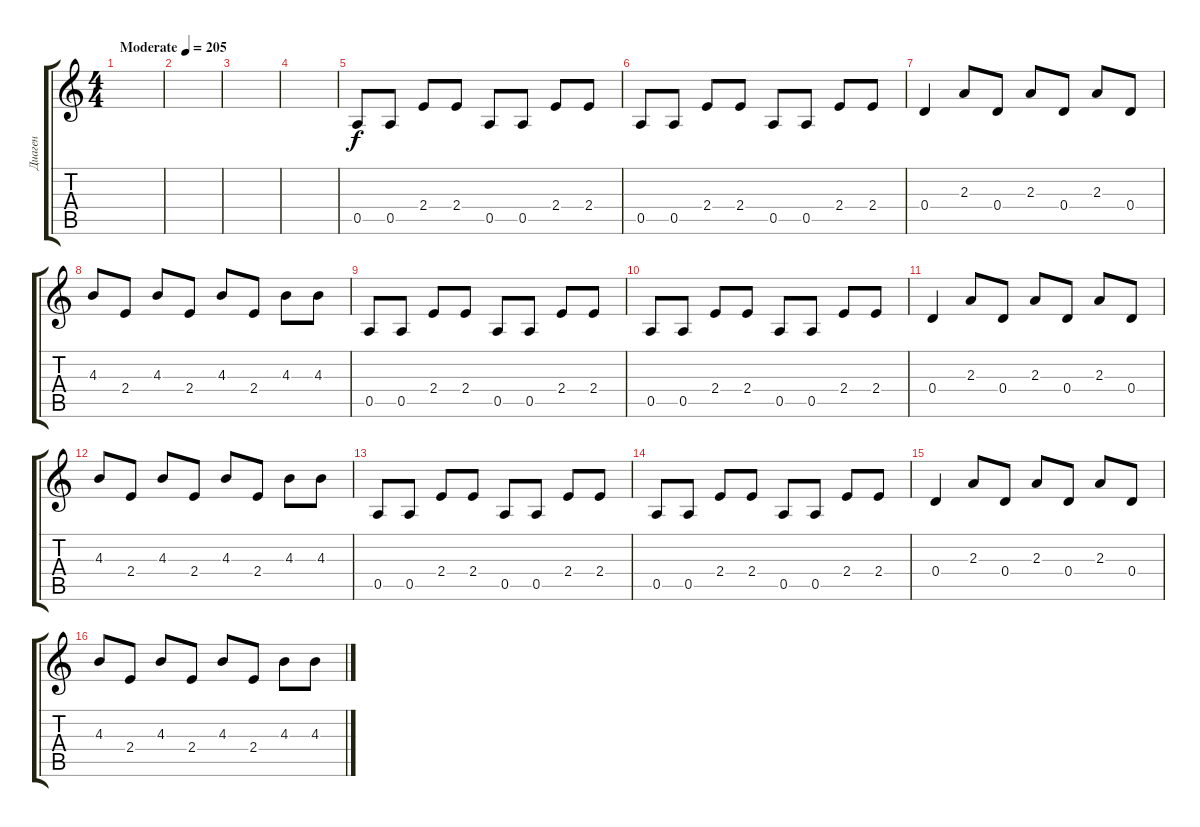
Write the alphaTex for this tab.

\track ("Диаген" "Диаген") {instrument overdrivenguitar}
\staff {score tabs}
\tuning (E4 B3 G3 D3 A2 E2) {hide}
\ts (4 4)
\tempo (205 "Moderate")
\clef g2
\ks c
|
|
|
|
0.5.8 0.5.8 2.4.8 2.4.8 0.5.8 0.5.8 2.4.8 2.4.8 |
0.5.8 0.5.8 2.4.8 2.4.8 0.5.8 0.5.8 2.4.8 2.4.8 |
0.4.4 2.3.8 0.4.8 2.3.8 0.4.8 2.3.8 0.4.8 |
4.3.8 2.4.8 4.3.8 2.4.8 4.3.8 2.4.8 4.3.8 4.3.8 |
0.5.8 0.5.8 2.4.8 2.4.8 0.5.8 0.5.8 2.4.8 2.4.8 |
0.5.8 0.5.8 2.4.8 2.4.8 0.5.8 0.5.8 2.4.8 2.4.8 |
0.4.4 2.3.8 0.4.8 2.3.8 0.4.8 2.3.8 0.4.8 |
4.3.8 2.4.8 4.3.8 2.4.8 4.3.8 2.4.8 4.3.8 4.3.8 |
0.5.8 0.5.8 2.4.8 2.4.8 0.5.8 0.5.8 2.4.8 2.4.8 |
0.5.8 0.5.8 2.4.8 2.4.8 0.5.8 0.5.8 2.4.8 2.4.8 |
0.4.4 2.3.8 0.4.8 2.3.8 0.4.8 2.3.8 0.4.8 |
4.3.8 2.4.8 4.3.8 2.4.8 4.3.8 2.4.8 4.3.8 4.3.8
